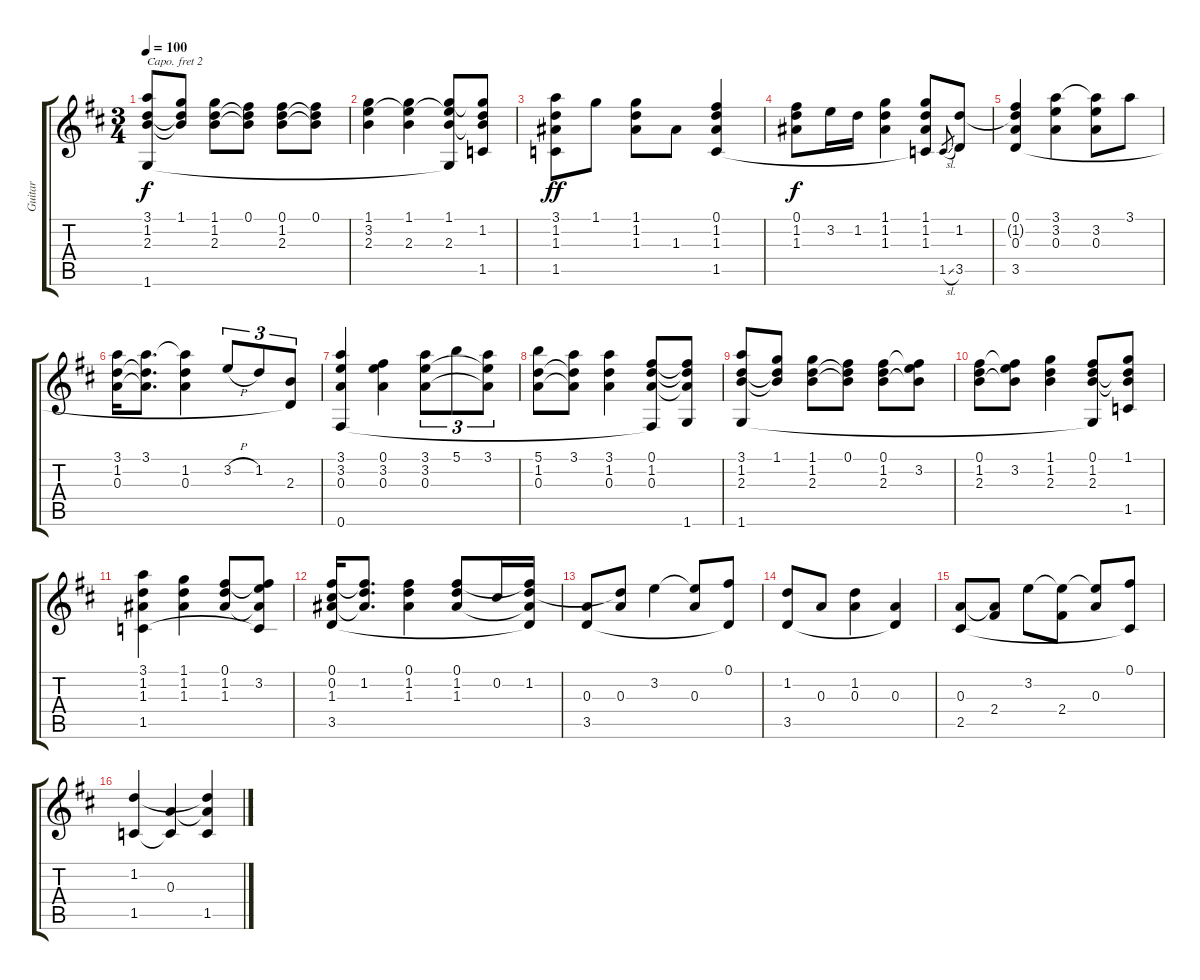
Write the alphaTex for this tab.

\track ("Guitar" "Guitar") {instrument acousticguitarnylon}
\staff {score tabs}
\capo 2
\tuning (E4 B3 G3 D3 A2 E2) {hide}
\ts (3 4)
\tempo 100
\clef g2
\ks d
(3.1 1.2 2.3 1.6).8{dy f} (1.1 1.2{t} 2.3{t}).8 (1.1 1.2 2.3).8 (0.1 1.2{t} 2.3{t}).8 (0.1 1.2 2.3).8 (0.1 1.2{t} 2.3{t}).8 |
(1.1 3.2 2.3).4 (1.1 3.2{t} 2.3).4 (1.1 3.2{t} 2.3 1.6{t}).8 (1.1{t} 1.2 2.3{t} 1.5).8 |
(3.1 1.2 1.3 1.5).8{dy ff} 1.1.8 (1.1 1.2 1.3).8 1.3.8 (0.1 1.2 1.3 1.5).4 |
(0.1 1.2 1.3).8{dy f} 3.2.16 1.2.16 (1.1 1.2 1.3).4 (1.1 1.2 1.3 1.5{t}).8 1.5{sl}.8{gr} (1.2 3.5).8 |
(0.1 1.2{t} 0.3 3.5).4 (3.1 3.2 0.3).4 (3.1{t} 3.2 0.3).8 3.1.8 |
(3.1 1.2 0.3).16 (3.1 1.2{t} 0.3{t}).8{d} (3.1{t} 1.2 0.3).4 3.2{h}.8{tu (3 2)} 1.2.8{tu (3 2)} (2.3 3.5{t}).8{tu (3 2)} |
(3.1 3.2 0.3 0.6).4 (0.1 3.2 0.3).4 (3.1 3.2 0.3).8{tu (3 2)} 5.1.8{tu (3 2)} (3.1 3.2{t} 0.3{t}).8{tu (3 2)} |
(5.1 1.2 0.3).8 (3.1 1.2{t} 0.3{t}).8 (3.1 1.2 0.3).4 (0.1 1.2 0.3 0.6{t}).8 (0.1{t} 1.2{t} 0.3{t} 1.6).8 |
(3.1 1.2 2.3 1.6).8 (1.1 1.2{t} 2.3{t}).8 (1.1 1.2 2.3).8 (0.1 1.2{t} 2.3{t}).8 (0.1 1.2 2.3).8 (0.1{t} 3.2 2.3{t}).8 |
(0.1 1.2 2.3).8 (0.1{t} 3.2 2.3{t}).8 (1.1 1.2 2.3).4 (0.1 1.2 2.3 1.6{t}).8 (1.1 1.2{t} 2.3{t} 1.5).8 |
(3.1 1.2 1.3 1.5).4 (1.1 1.2 1.3).4 (0.1 1.2 1.3).8 (0.1{t} 3.2 1.3{t} 1.5{t}).8 |
(0.1 0.2 1.3 3.5).16 (0.1{t} 1.2 1.3{t}).8{d} (0.1 1.2 1.3).4 (0.1 1.2 1.3).8 0.2.16 (0.1{t} 1.2 1.3{t} 3.5{t}).16 |
(0.3 3.5).8 (1.2{t} 0.3).8 3.2.4 (3.2{t} 0.3).8 (0.1 3.5{t}).8 |
(1.2 3.5).8 0.3.8 (1.2 0.3).4 (0.3 3.5{t}).4 |
(0.3 2.5).8 (0.3{t} 2.4).8 3.2.8 (3.2{t} 2.4).8 (3.2{t} 0.3).8 (0.1 2.5{t}).8 |
(1.2 1.5).4 (0.3 1.5{t}).4 (1.2{t} 0.3{t} 1.5).4
